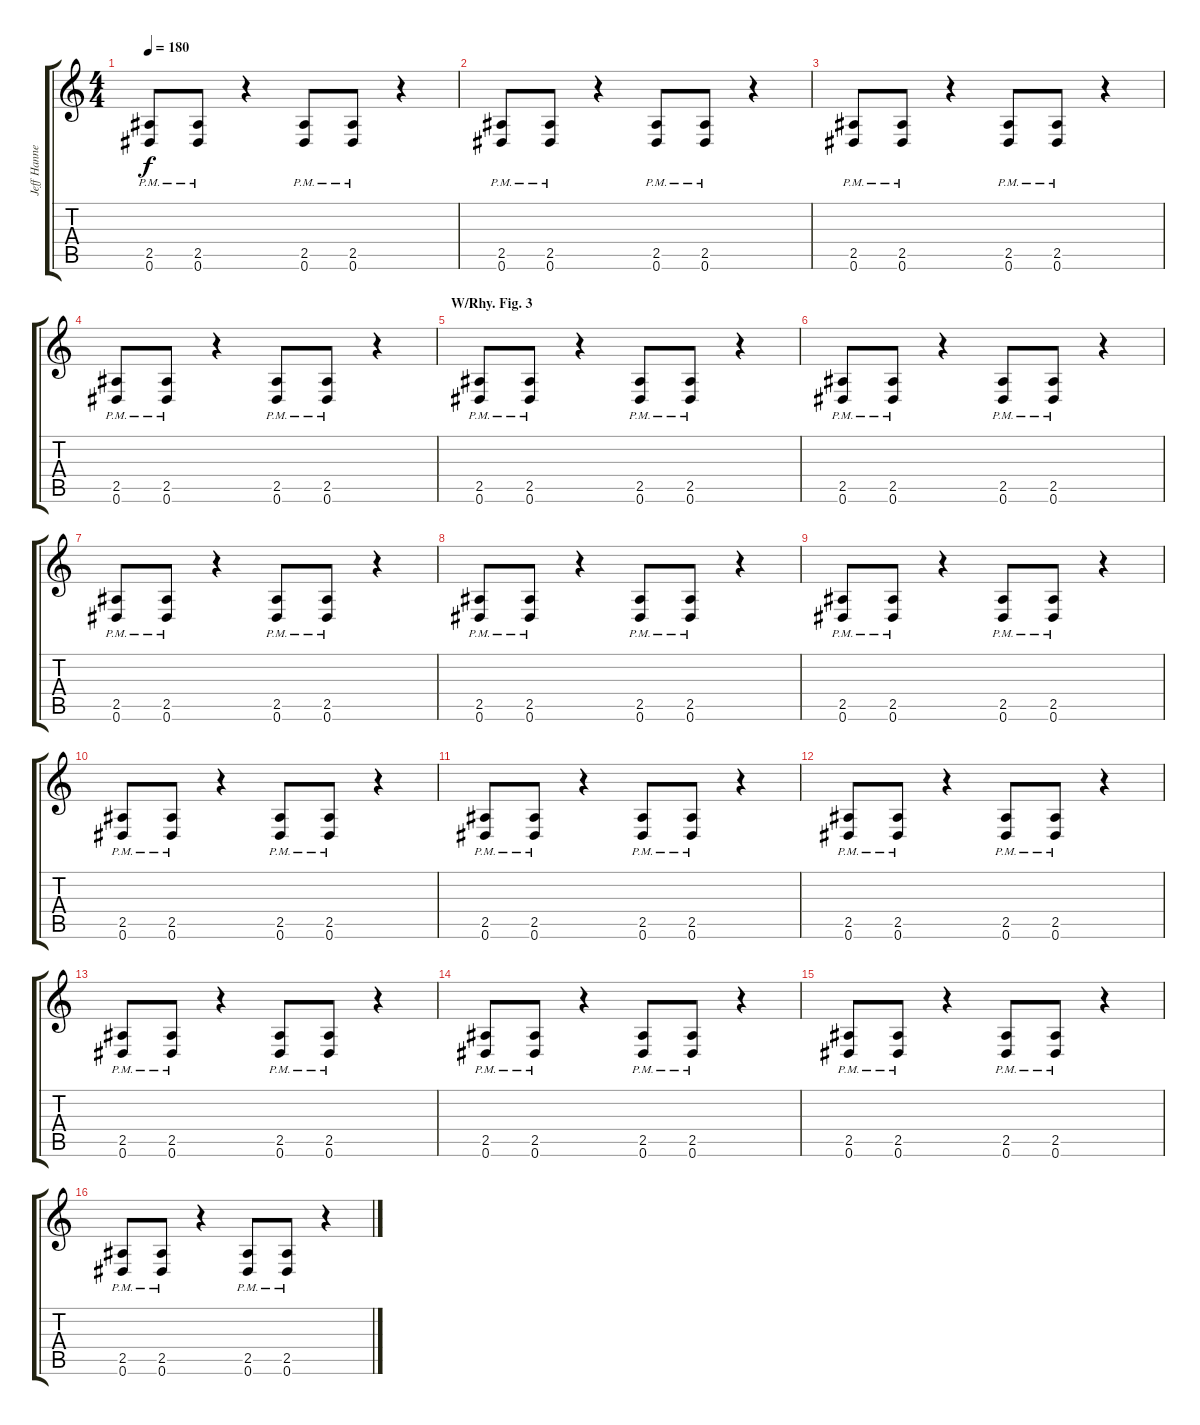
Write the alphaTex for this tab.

\track ("Jeff Hanneman" "Jeff Hanne") {instrument distortionguitar}
\staff {score tabs}
\tuning (Eb4 Bb3 Gb3 Db3 Ab2 Eb2) {hide}
\ts (4 4)
\tempo 180
\clef g2
\ks c
(2.5{pm} 0.6{pm}).8{dy f} (2.5{pm} 0.6{pm}).8 r.4 (2.5{pm} 0.6{pm}).8 (2.5{pm} 0.6{pm}).8 r.4 |
(2.5{pm} 0.6{pm}).8 (2.5{pm} 0.6{pm}).8 r.4 (2.5{pm} 0.6{pm}).8 (2.5{pm} 0.6{pm}).8 r.4 |
(2.5{pm} 0.6{pm}).8 (2.5{pm} 0.6{pm}).8 r.4 (2.5{pm} 0.6{pm}).8 (2.5{pm} 0.6{pm}).8 r.4 |
(2.5{pm} 0.6{pm}).8 (2.5{pm} 0.6{pm}).8 r.4 (2.5{pm} 0.6{pm}).8 (2.5{pm} 0.6{pm}).8 r.4 |
\section ("" "W/Rhy. Fig. 3")
(2.5{pm} 0.6{pm}).8 (2.5{pm} 0.6{pm}).8 r.4 (2.5{pm} 0.6{pm}).8 (2.5{pm} 0.6{pm}).8 r.4 |
(2.5{pm} 0.6{pm}).8 (2.5{pm} 0.6{pm}).8 r.4 (2.5{pm} 0.6{pm}).8 (2.5{pm} 0.6{pm}).8 r.4 |
(2.5{pm} 0.6{pm}).8 (2.5{pm} 0.6{pm}).8 r.4 (2.5{pm} 0.6{pm}).8 (2.5{pm} 0.6{pm}).8 r.4 |
(2.5{pm} 0.6{pm}).8 (2.5{pm} 0.6{pm}).8 r.4 (2.5{pm} 0.6{pm}).8 (2.5{pm} 0.6{pm}).8 r.4 |
(2.5{pm} 0.6{pm}).8 (2.5{pm} 0.6{pm}).8 r.4 (2.5{pm} 0.6{pm}).8 (2.5{pm} 0.6{pm}).8 r.4 |
(2.5{pm} 0.6{pm}).8 (2.5{pm} 0.6{pm}).8 r.4 (2.5{pm} 0.6{pm}).8 (2.5{pm} 0.6{pm}).8 r.4 |
(2.5{pm} 0.6{pm}).8 (2.5{pm} 0.6{pm}).8 r.4 (2.5{pm} 0.6{pm}).8 (2.5{pm} 0.6{pm}).8 r.4 |
(2.5{pm} 0.6{pm}).8 (2.5{pm} 0.6{pm}).8 r.4 (2.5{pm} 0.6{pm}).8 (2.5{pm} 0.6{pm}).8 r.4 |
(2.5{pm} 0.6{pm}).8 (2.5{pm} 0.6{pm}).8 r.4 (2.5{pm} 0.6{pm}).8 (2.5{pm} 0.6{pm}).8 r.4 |
(2.5{pm} 0.6{pm}).8 (2.5{pm} 0.6{pm}).8 r.4 (2.5{pm} 0.6{pm}).8 (2.5{pm} 0.6{pm}).8 r.4 |
(2.5{pm} 0.6{pm}).8 (2.5{pm} 0.6{pm}).8 r.4 (2.5{pm} 0.6{pm}).8 (2.5{pm} 0.6{pm}).8 r.4 |
(2.5{pm} 0.6{pm}).8 (2.5{pm} 0.6{pm}).8 r.4 (2.5{pm} 0.6{pm}).8 (2.5{pm} 0.6{pm}).8 r.4
